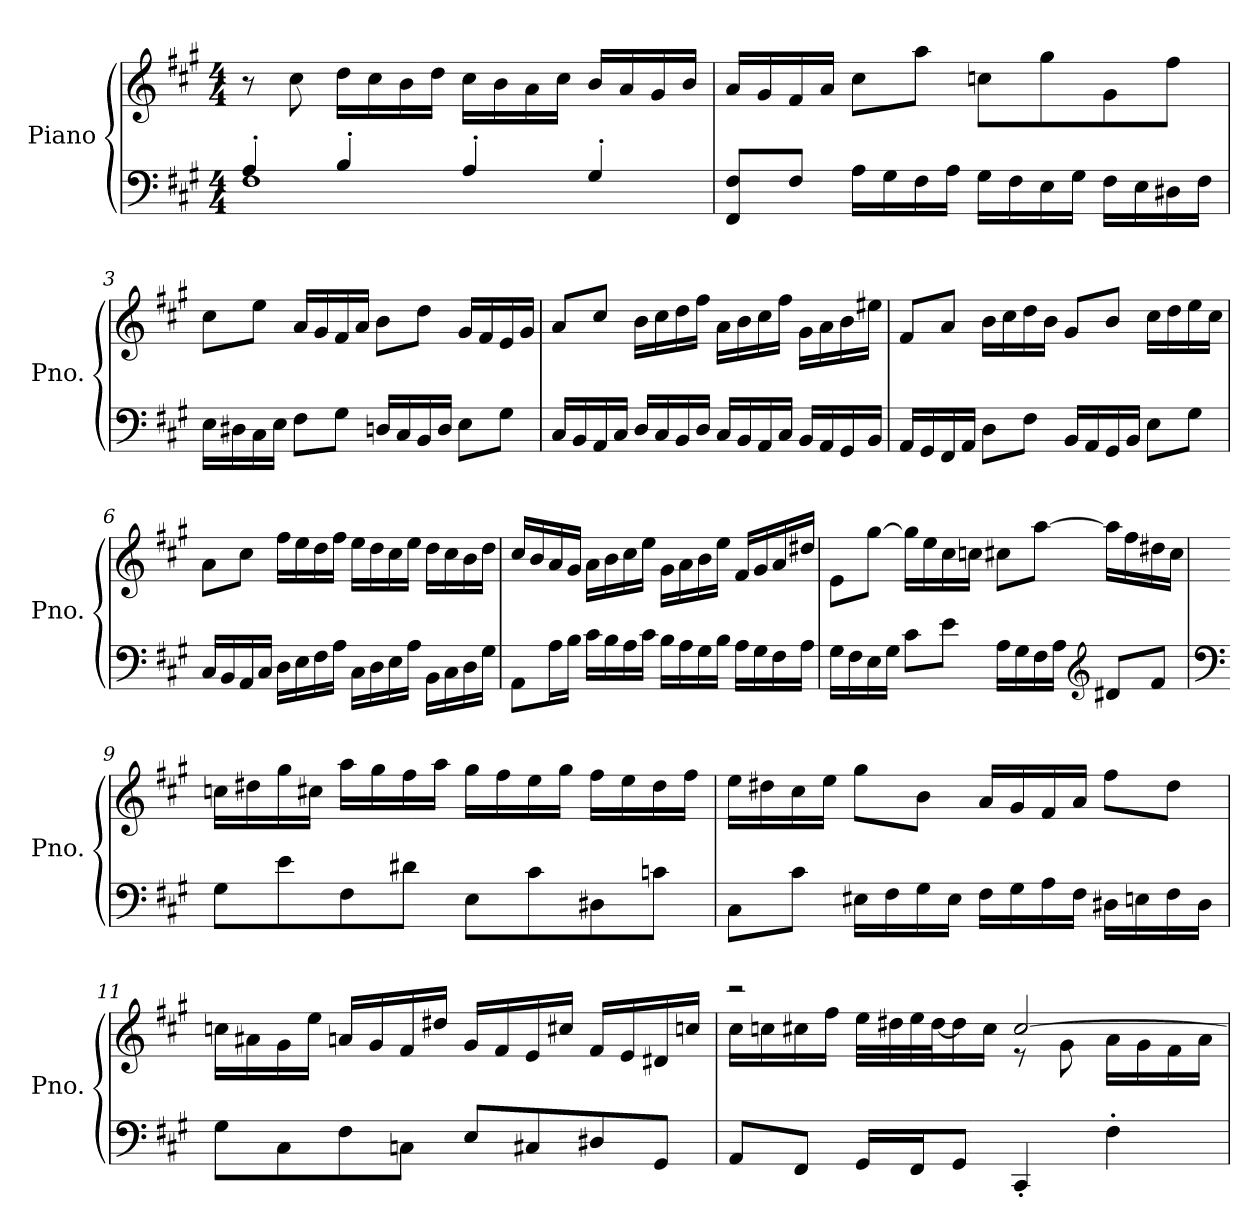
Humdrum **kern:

**kern	**kern
*part1	*part1
*staff2	*staff1
*I"Piano	*
*I'Pno.	*
*clefF4	*clefG2
*k[f#c#g#]	*k[f#c#g#]
*M4/4	*M4/4
=1	=1
*^	*
4A'/	1F#	8r
.	.	8cc#\
4B'/	.	16dd\LL
.	.	16cc#\
.	.	16b\
.	.	16dd\JJ
4A'/	.	16cc#\LL
.	.	16b\
.	.	16a\
.	.	16cc#\JJ
4G#'/	.	16b/LL
.	.	16a/
.	.	16g#/
.	.	16b/JJ
*v	*v	*
=2	=2
8FF#/ 8F#/L	16a/LL
.	16g#/
8F#/J	16f#/
.	16a/JJ
16A\LL	8cc#\L
16G#\	.
16F#\	8aa\J
16A\JJ	.
16G#\LL	8ccn\L
16F#\	.
16E\	8gg#\
16G#\JJ	.
16F#\LL	8g#\
16E\	.
16D#X\	8ff#\J
16F#\JJ	.
!!LO:LB:g=z
=3	=3
16E\LL	8cc#\L
16D#X\	.
16C#\	8ee\J
16E\JJ	.
8F#\L	16a/LL
.	16g#/
8G#\J	16f#/
.	16a/JJ
16Dn/LL	8b\L
16C#/	.
16BB/	8dd\J
16D/JJ	.
8E\L	16g#/LL
.	16f#/
8G#\J	16e/
.	16g#/JJ
=4	=4
16C#/LL	8a/L
16BB/	.
16AA/	8cc#/J
16C#/JJ	.
16D/LL	16b\LL
16C#/	16cc#\
16BB/	16dd\
16D/JJ	16ff#\JJ
16C#/LL	16a\LL
16BB/	16b\
16AA/	16cc#\
16C#/JJ	16ff#\JJ
16BB/LL	16g#\LL
16AA/	16a\
16GG#/	16b\
16BB/JJ	16ee#X\JJ
!!LO:LB:g=z
=5	=5
16AA/LL	8f#/L
16GG#/	.
16FF#/	8a/J
16AA/JJ	.
8D\L	16b\LL
.	16cc#\
8F#\J	16dd\
.	16b\JJ
16BB/LL	8g#/L
16AA/	.
16GG#/	8b/J
16BB/JJ	.
8E\L	16cc#\LL
.	16dd\
8G#\J	16ee\
.	16cc#\JJ
=6	=6
16C#/LL	8a\L
16BB/	.
16AA/	8cc#\J
16C#/JJ	.
16D\LL	16ff#\LL
16E\	16ee\
16F#\	16dd\
16A\JJ	16ff#\JJ
16C#\LL	16ee\LL
16D\	16dd\
16E\	16cc#\
16A\JJ	16ee\JJ
16BB\LL	16dd\LL
16C#\	16cc#\
16D\	16b\
16G#\JJ	16dd\JJ
!!LO:LB:g=z
=7	=7
8AA\L	16cc#/LL
.	16b/
16A\L	16a/
16B\JJ	16g#/JJ
16c#\LL	16a\LL
16B\	16b\
16A\	16cc#\
16c#\JJ	16ee\JJ
16B\LL	16g#\LL
16A\	16a\
16G#\	16b\
16B\JJ	16ee\JJ
16A\LL	16f#/LL
16G#\	16g#/
16F#\	16a/
16A\JJ	16dd#X/JJ
=8	=8
16G#\LL	8e\L
16F#\	.
16E\	[8gg#\J
16G#\JJ	.
8c#\L	16gg#\LL]
.	16ee\
8e\J	16cc#\
.	16ccn\JJ
16A\LL	8cc#X\L
16G#\	.
16F#\	[8aa\J
16A\JJ	.
*clefG2	*
8d#X/L	16aa\LL]
.	16ff#\
8f#/J	16dd#X\
.	16cc#\JJ
!!LO:LB:g=z
=9	=9
*clefF4	*
8G#\L	16ccn\LL
.	16dd#X\
8e\	16gg#\
.	16cc#X\JJ
8F#\	16aa\LL
.	16gg#\
8d#X\J	16ff#\
.	16aa\JJ
8E\L	16gg#\LL
.	16ff#\
8c#\	16ee\
.	16gg#\JJ
8D#X\	16ff#\LL
.	16ee\
8cn\J	16dd#\
.	16ff#\JJ
=10	=10
8C#\L	16ee\LL
.	16dd#X\
8c#\J	16cc#\
.	16ee\JJ
16E#X\LL	8gg#\L
16F#\	.
16G#\	8b\J
16E#\JJ	.
16F#\LL	16a/LL
16G#\	16g#/
16A\	16f#/
16F#\JJ	16a/JJ
16D#X\LL	8ff#\L
16En\	.
16F#\	8dd#\J
16D#\JJ	.
!!LO:LB:g=z
=11	=11
8G#\L	16ccn\LL
.	16a#X\
8C#\	16g#\
.	16ee\JJ
8F#\	16an/LL
.	16g#/
8Cn\J	16f#/
.	16dd#X/JJ
8E/L	16g#/LL
.	16f#/
8C#X/	16e/
.	16cc#X/JJ
8D#X/	16f#/LL
.	16e/
8GG#/J	16d#X/
.	16ccn/JJ
=12	=12
*	*^
8AA/L	2r	16cc#\LL
.	.	16ccn\
8FF#/J	.	16cc#X\
.	.	16ff#\JJ
16GG#/LL	.	32ee\LLL
.	.	32dd#X\
16FF#/J	.	32ee\
.	.	[32dd#\J
8GG#/J	.	16dd#\]
.	.	16cc#\JJ
4CC#'/	[2cc#/	8r
.	.	8g#\
4F#'\	.	16a\LL
.	.	16g#\
.	.	16f#\
.	.	16a\JJ
*	*v	*v
=	=
*-	*-
